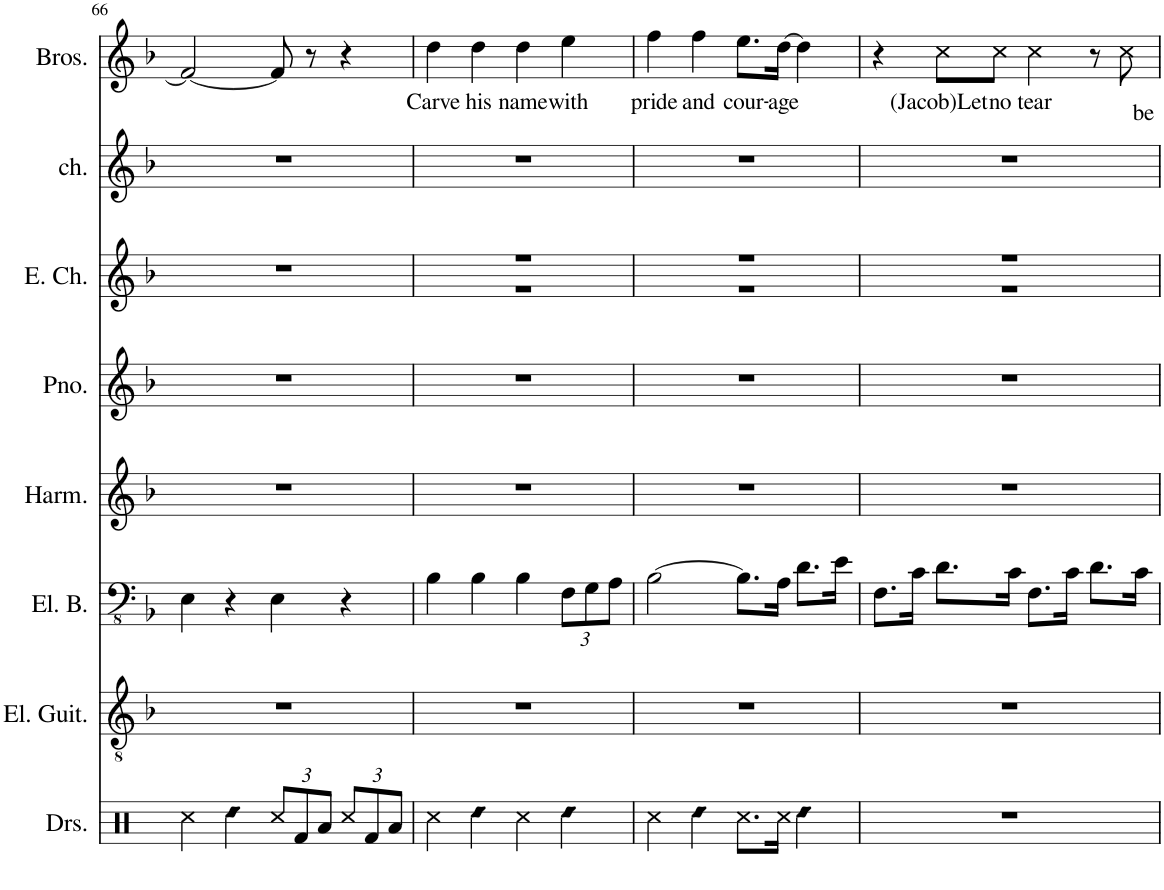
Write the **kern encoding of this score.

**kern	**kern	**kern	**kern	**kern	**kern	**kern	**kern	**text
*part8	*part7	*part6	*part5	*part4	*part3	*part2	*part1	*part1
*staff8	*staff7	*staff6	*staff5	*staff4	*staff3	*staff2	*staff1	*staff1
*I"Drumset	*I"Electric Guitar	*I"Electric Bass	*I"Harmonica	*I"Piano	*I"Electric Choir	*I"Chorus	*I"Brothers	*
*I'Drs.	*I'El. Guit.	*I'El. B.	*I'Harm.	*I'Pno.	*I'E. Ch.	*I'ch.	*I'Bros.	*
!!LO:PB:g=z
*clefX	*clefGv2	*clefFv4	*clefG2	*clefG2	*clefG2	*clefG2	*clefG2	*
*k[]	*k[b-]	*k[b-]	*k[b-]	*k[b-]	*k[b-]	*k[b-]	*k[b-]	*
*M4/4	*M4/4	*M4/4	*M4/4	*M4/4	*M4/4	*M4/4	*M4/4	*
=66	=66	=66	=66	=66	=66	=66	=66	=66
4Rcc\	1r	4EE\	1r	1r	1r	1r	2f/_	.
!LO:N:head=diamond	!	!	!	!	!	!	!	!
4Rdd\	.	4r	.	.	.	.	.	.
*Xbrackettup	*	*	*	*	*	*	*	*
12Rcc/L	.	4EE\	.	.	.	.	8f/]	.
12Rf/	.	.	.	.	.	.	.	.
.	.	.	.	.	.	.	8r	.
12Ra/J	.	.	.	.	.	.	.	.
12Rcc/L	.	4r	.	.	.	.	4r	.
12Rf/	.	.	.	.	.	.	.	.
12Ra/J	.	.	.	.	.	.	.	.
=67	=67	=67	=67	=67	=67	=67	=67	=67
*	*	*	*	*	*^	*	*	*
!	!	!	!	!	!	!	!	!	!LO:LY:b
4Rcc\	1r	4BB-\	1r	1r	1r	1r	1r	4dd\	Carve
!LO:N:head=diamond	!	!	!	!	!	!	!	!	!LO:LY:b
4Rdd\	.	4BB-\	.	.	.	.	.	4dd\	his
!	!	!	!	!	!	!	!	!	!LO:LY:b
4Rcc\	.	4BB-\	.	.	.	.	.	4dd\	name
!LO:N:head=diamond	!	!	!	!	!	!	!	!	!
*	*	*Xbrackettup	*	*	*	*	*	*	*
!	!	!	!	!	!	!	!	!	!LO:LY:b
4Rdd\	.	12FF\L	.	.	.	.	.	4ee\	with
.	.	12GG\	.	.	.	.	.	.	.
.	.	12AA\J	.	.	.	.	.	.	.
=68	=68	=68	=68	=68	=68	=68	=68	=68	=68
!	!	!	!	!	!	!	!	!	!LO:LY:b
4Rcc\	1r	[2BB-\	1r	1r	1r	1r	1r	4ff\	pride
!LO:N:head=diamond	!	!	!	!	!	!	!	!	!LO:LY:b
4Rdd\	.	.	.	.	.	.	.	4ff\	and
!	!	!	!	!	!	!	!	!	!LO:LY:b
8.Rcc\L	.	8.BB-\L]	.	.	.	.	.	8.ee\L	cour-
!	!	!	!	!	!	!	!	!	!LO:LY:b
16Rcc\Jk	.	16AA\Jk	.	.	.	.	.	[16dd\Jk	-age
!LO:N:head=diamond	!	!	!	!	!	!	!	!	!
4Rdd\	.	8.D\L	.	.	.	.	.	4dd\]	.
.	.	16E\Jk	.	.	.	.	.	.	.
=69	=69	=69	=69	=69	=69	=69	=69	=69	=69
1r	1r	8.FF\L	1r	1r	1r	1r	1r	4r	.
.	.	16C\Jk	.	.	.	.	.	.	.
!	!	!	!	!	!	!	!	!	!LO:LY:b
.	.	8.D\L	.	.	.	.	.	8cc\L	(Jacob)Let
!	!	!	!	!	!	!	!	!	!LO:LY:b
.	.	.	.	.	.	.	.	8cc\J	no
.	.	16C\Jk	.	.	.	.	.	.	.
!	!	!	!	!	!	!	!	!	!LO:LY:b
.	.	8.FF\L	.	.	.	.	.	4cc\	tear
.	.	16C\Jk	.	.	.	.	.	.	.
.	.	8.D\L	.	.	.	.	.	8r	.
!	!	!	!	!	!	!	!	!	!LO:LY:b
.	.	.	.	.	.	.	.	8cc\	be
.	.	16C\Jk	.	.	.	.	.	.	.
*	*	*	*	*	*v	*v	*	*	*
=	=	=	=	=	=	=	=	=
*-	*-	*-	*-	*-	*-	*-	*-	*-
